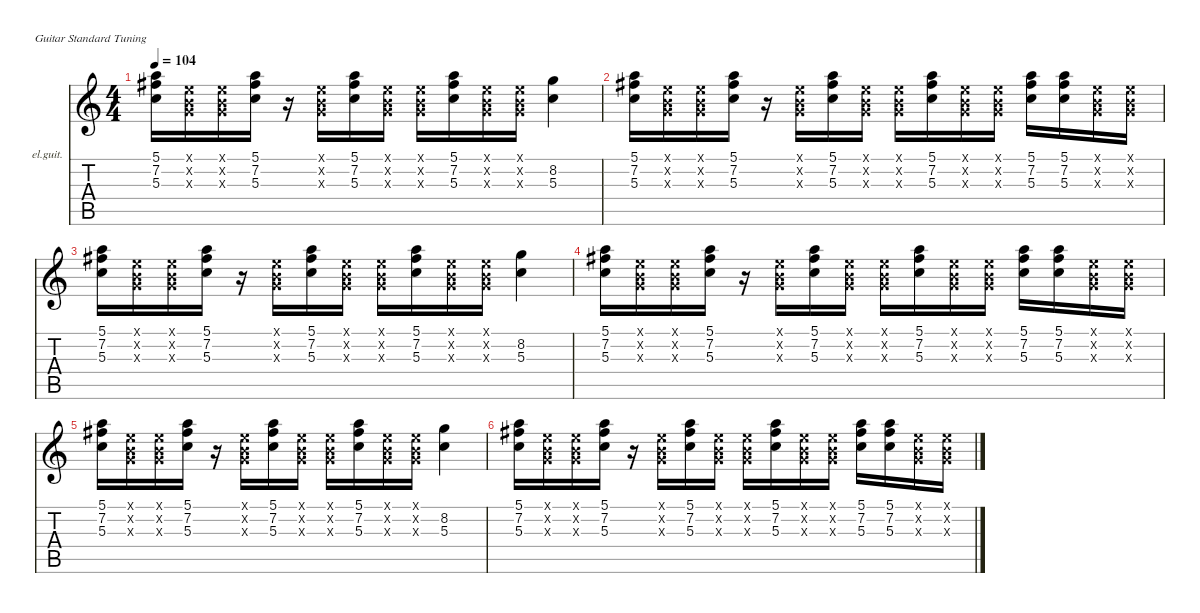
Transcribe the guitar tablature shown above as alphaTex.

\defaultSystemsLayout 4
\hideDynamics
\bracketExtendMode nobrackets
\firstSystemTrackNameOrientation horizontal
\otherSystemsTrackNameOrientation horizontal
\track ("Guitar 4 (Clean Tone)" "el.guit.") {instrument electricguitarclean}
\staff {score tabs}
\tuning (E4 B3 G3 D3 A2 E2)
\ts (4 4)
\tempo 104
\clef g2
\ks c
(5.1 7.2{acc #} 5.3).16{dy f} (0.1{x} 0.2{x} 0.3{x}).16 (0.1{x} 0.2{x} 0.3{x}).16 (5.1 7.2{acc #} 5.3).16 r.16 (0.1{x} 0.2{x} 0.3{x}).16 (5.1 7.2{acc #} 5.3).16 (0.1{x} 0.2{x} 0.3{x}).16 (0.1{x} 0.2{x} 0.3{x}).16 (5.1 7.2{acc #} 5.3).16 (0.1{x} 0.2{x} 0.3{x}).16 (0.1{x} 0.2{x} 0.3{x}).16 (8.2 5.3).4 |
(5.1 7.2{acc #} 5.3).16 (0.1{x} 0.2{x} 0.3{x}).16 (0.1{x} 0.2{x} 0.3{x}).16 (5.1 7.2{acc #} 5.3).16 r.16 (0.1{x} 0.2{x} 0.3{x}).16 (5.1 7.2{acc #} 5.3).16 (0.1{x} 0.2{x} 0.3{x}).16 (0.1{x} 0.2{x} 0.3{x}).16 (5.1 7.2{acc #} 5.3).16 (0.1{x} 0.2{x} 0.3{x}).16 (0.1{x} 0.2{x} 0.3{x}).16 (5.1 7.2{acc #} 5.3).16 (5.1 7.2{acc #} 5.3).16 (0.1{x} 0.2{x} 0.3{x}).16 (0.1{x} 0.2{x} 0.3{x}).16 |
(5.1 7.2{acc #} 5.3).16 (0.1{x} 0.2{x} 0.3{x}).16 (0.1{x} 0.2{x} 0.3{x}).16 (5.1 7.2{acc #} 5.3).16 r.16 (0.1{x} 0.2{x} 0.3{x}).16 (5.1 7.2{acc #} 5.3).16 (0.1{x} 0.2{x} 0.3{x}).16 (0.1{x} 0.2{x} 0.3{x}).16 (5.1 7.2{acc #} 5.3).16 (0.1{x} 0.2{x} 0.3{x}).16 (0.1{x} 0.2{x} 0.3{x}).16 (8.2 5.3).4 |
(5.1 7.2{acc #} 5.3).16 (0.1{x} 0.2{x} 0.3{x}).16 (0.1{x} 0.2{x} 0.3{x}).16 (5.1 7.2{acc #} 5.3).16 r.16 (0.1{x} 0.2{x} 0.3{x}).16 (5.1 7.2{acc #} 5.3).16 (0.1{x} 0.2{x} 0.3{x}).16 (0.1{x} 0.2{x} 0.3{x}).16 (5.1 7.2{acc #} 5.3).16 (0.1{x} 0.2{x} 0.3{x}).16 (0.1{x} 0.2{x} 0.3{x}).16 (5.1 7.2{acc #} 5.3).16 (5.1 7.2{acc #} 5.3).16 (0.1{x} 0.2{x} 0.3{x}).16 (0.1{x} 0.2{x} 0.3{x}).16 |
(5.1 7.2{acc #} 5.3).16 (0.1{x} 0.2{x} 0.3{x}).16 (0.1{x} 0.2{x} 0.3{x}).16 (5.1 7.2{acc #} 5.3).16 r.16 (0.1{x} 0.2{x} 0.3{x}).16 (5.1 7.2{acc #} 5.3).16 (0.1{x} 0.2{x} 0.3{x}).16 (0.1{x} 0.2{x} 0.3{x}).16 (5.1 7.2{acc #} 5.3).16 (0.1{x} 0.2{x} 0.3{x}).16 (0.1{x} 0.2{x} 0.3{x}).16 (8.2 5.3).4 |
(5.1 7.2{acc #} 5.3).16 (0.1{x} 0.2{x} 0.3{x}).16 (0.1{x} 0.2{x} 0.3{x}).16 (5.1 7.2{acc #} 5.3).16 r.16 (0.1{x} 0.2{x} 0.3{x}).16 (5.1 7.2{acc #} 5.3).16 (0.1{x} 0.2{x} 0.3{x}).16 (0.1{x} 0.2{x} 0.3{x}).16 (5.1 7.2{acc #} 5.3).16 (0.1{x} 0.2{x} 0.3{x}).16 (0.1{x} 0.2{x} 0.3{x}).16 (5.1 7.2{acc #} 5.3).16 (5.1 7.2{acc #} 5.3).16 (0.1{x} 0.2{x} 0.3{x}).16 (0.1{x} 0.2{x} 0.3{x}).16
